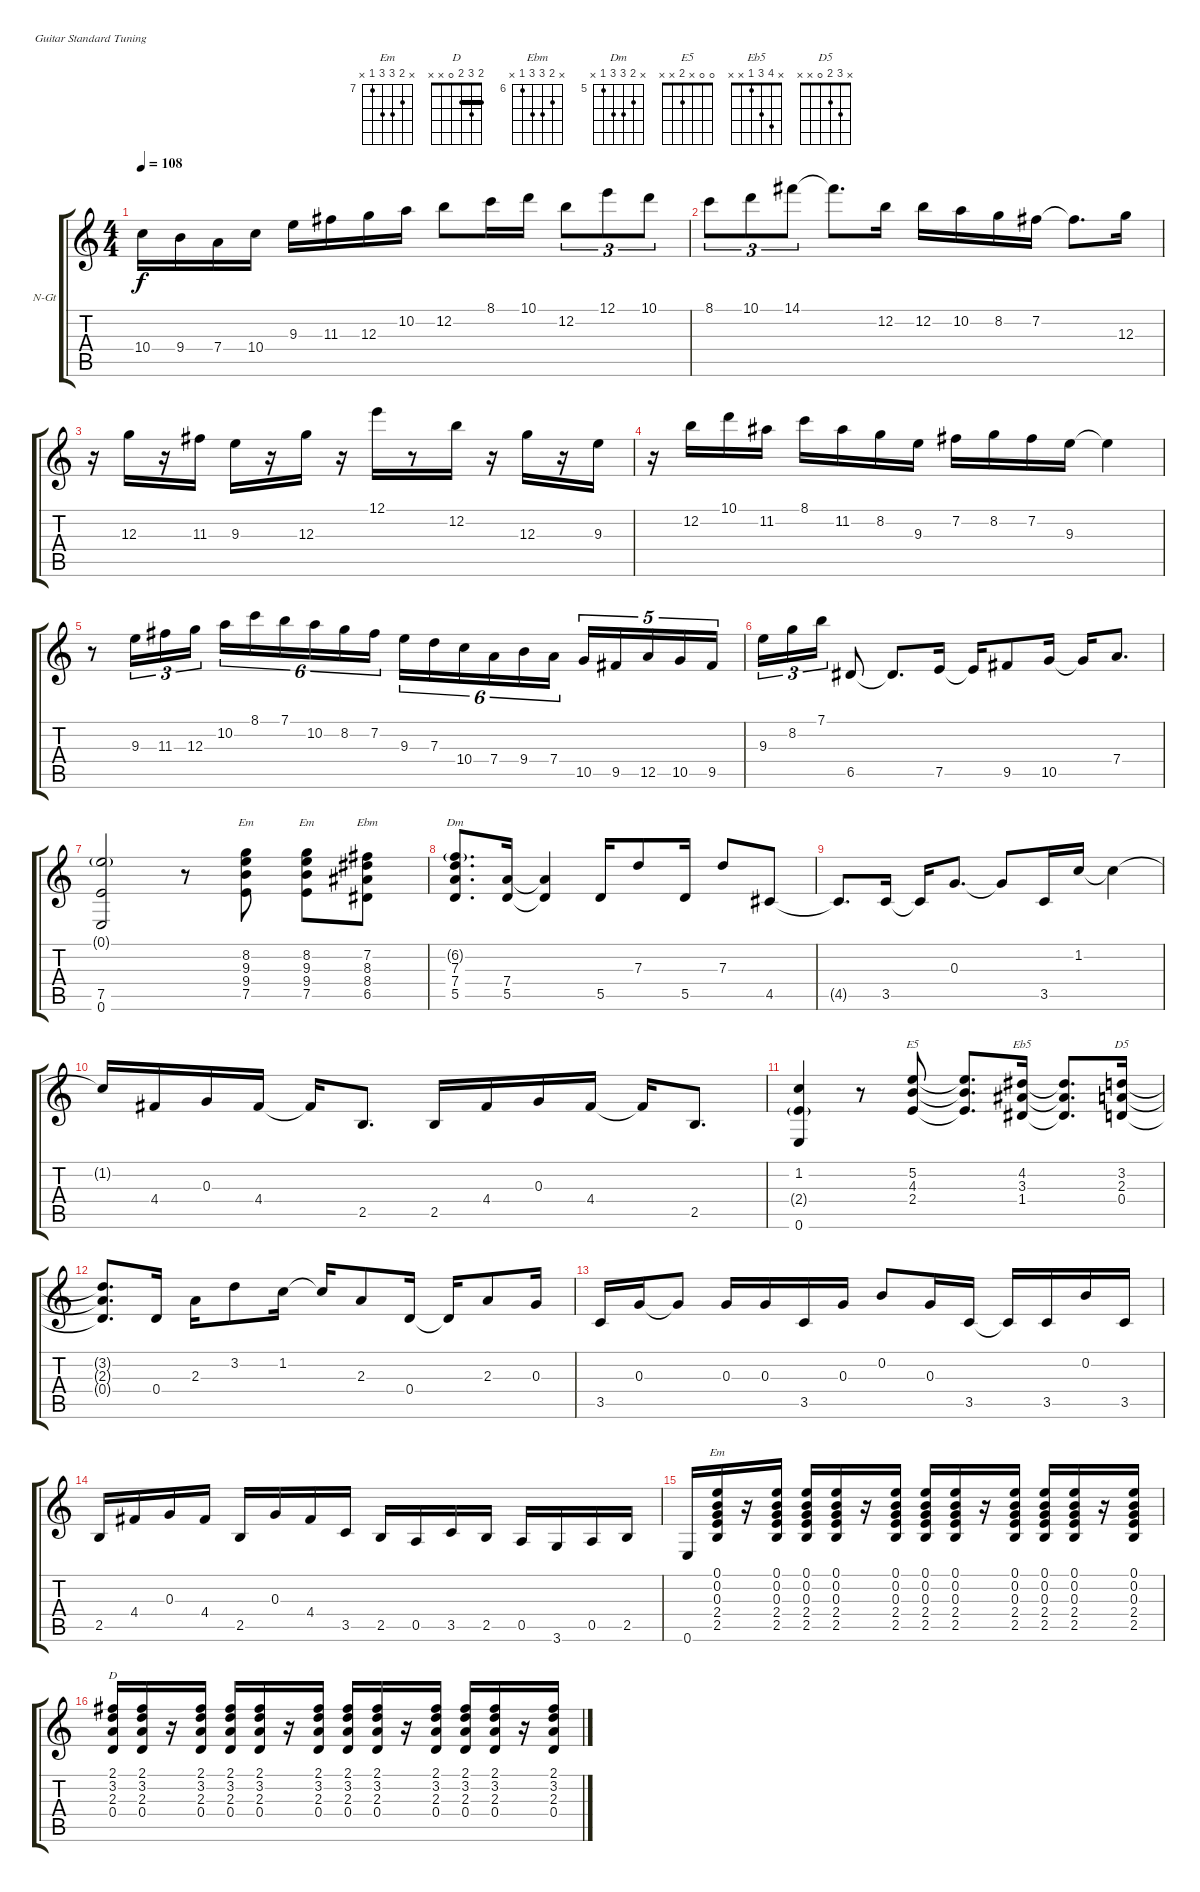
\bracketExtendMode groupsimilarinstruments
\firstSystemTrackNameOrientation horizontal
\otherSystemsTrackNameOrientation horizontal
\track ("Al Di Meola" "N-Gt") {instrument acousticguitarnylon}
\staff {score tabs}
\tuning (E4 B3 G3 D3 A2 E2)
\chord ("Em" 0 0 0 2 2 0) {showfingering false}
\chord ("Em" x 8 9 9 7 x) {firstfret 7 showfingering false}
\chord ("D" 2 3 2 0 x x) {showfingering false barre 2}
\chord ("Ebm" x 7 8 8 6 x) {firstfret 6 showfingering false}
\chord ("Dm" x 6 7 7 5 x) {firstfret 5 showfingering false}
\chord ("E5" 0 0 x 2 x x) {showfingering false}
\chord ("Eb5" x 4 3 1 x x) {showfingering false}
\chord ("D5" x 3 2 0 x x) {showfingering false}
\ts (4 4)
\tempo 108
\clef g2
\ks c
10.4{t}.16{dy f} 9.4.16 7.4.16 10.4.16 9.3.16 11.3.16 12.3.16 10.2.16 12.2.8 8.1.16 10.1.16 12.2.8{tu (3 2)} 12.1.8{tu (3 2)} 10.1.8{tu (3 2)} |
8.1.8{tu (3 2)} 10.1.8{tu (3 2)} 14.1.8{tu (3 2)} 14.1{t}.8{d} 12.2.16 12.2.16 10.2.16 8.2.16 7.2.16 7.2{t}.8{d} 12.3.16 |
r.16 12.3.16 r.16 11.3.16 9.3.16 r.16 12.3.16 r.16 12.1.16 r.8 12.2.16 r.16 12.3.16 r.16 9.3.16 |
r.16 12.2.16 10.1.16 11.2.16 8.1.16 11.2.16 8.2.16 9.3.16 7.2.16 8.2.16 7.2.16 9.3.16 9.3{t}.4 |
r.8 9.3.16{tu (3 2)} 11.3.16{tu (3 2)} 12.3.16{tu (3 2)} 10.2.16{tu (6 4)} 8.1.16{tu (6 4)} 7.1.16{tu (6 4)} 10.2.16{tu (6 4)} 8.2.16{tu (6 4)} 7.2.16{tu (6 4)} 9.3.16{tu (6 4)} 7.3.16{tu (6 4)} 10.4.16{tu (6 4)} 7.4.16{tu (6 4)} 9.4.16{tu (6 4)} 7.4.16{tu (6 4)} 10.5.16{tu (5 4)} 9.5.16{tu (5 4)} 12.5.16{tu (5 4)} 10.5.16{tu (5 4)} 9.5.16{tu (5 4)} |
9.3.16{tu (3 2)} 8.2.16{tu (3 2)} 7.1.16{tu (3 2)} 6.5.8 6.5{t}.8{d} 7.5.16 7.5{t}.16 9.5.8 10.5.16 10.5{t}.16 7.4.8{d} |
(0.1{g} 7.5 0.6).2 r.8 (8.2 9.3 9.4 7.5).8{ch "Em"} (8.2 9.3 9.4 7.5).8{ch "Em"} (7.2 8.3 8.4 6.5).8{ch "Ebm"} |
(6.2{g} 7.3 7.4 5.5).8{d ch "Dm"} (7.4 5.5).16 (7.4{t} 5.5{t}).4 5.5.16 7.3.8 5.5.16 7.3.8 4.5.8 |
4.5{t}.8{d} 3.5.16 3.5{t}.16 0.3.8{d} 0.3{t}.8 3.5.16 1.2.16 1.2{t}.4 |
1.2{t}.16 4.4.16 0.3.16 4.4.16 4.4{t}.16 2.5.8{d} 2.5.16 4.4.16 0.3.16 4.4.16 4.4{t}.16 2.5.8{d} |
(1.2 2.4{g} 0.6).4 r.8 (5.2 4.3 2.4).8{ch "E5"} (5.2{t} 4.3{t} 2.4{t}).8{d} (4.2 3.3 1.4).16{ch "Eb5"} (4.2{t} 3.3{t} 1.4{t}).8{d} (3.2 2.3 0.4).16{ch "D5"} |
(3.2{t} 2.3{t} 0.4{t}).8{d} 0.4.16 2.3.16 3.2.8 1.2.16 1.2{t}.16 2.3.8 0.4.16 0.4{t}.16 2.3.8 0.3.16 |
3.5.16 0.3.16 0.3{t}.8 0.3.16 0.3.16 3.5.16 0.3.16 0.2.8 0.3.16 3.5.16 3.5{t}.16 3.5.16 0.2.16 3.5.16 |
2.5.16 4.4.16 0.3.16 4.4.16 2.5.16 0.3.16 4.4.16 3.5.16 2.5.16 0.5.16 3.5.16 2.5.16 0.5.16 3.6.16 0.5.16 2.5.16 |
0.6.16 (0.1 0.2 0.3 2.4 2.5).16{ch "Em"} r.16 (0.1 0.2 0.3 2.4 2.5).16 (0.1 0.2 0.3 2.4 2.5).16 (0.1 0.2 0.3 2.4 2.5).16 r.16 (0.1 0.2 0.3 2.4 2.5).16 (0.1 0.2 0.3 2.4 2.5).16 (0.1 0.2 0.3 2.4 2.5).16 r.16 (0.1 0.2 0.3 2.4 2.5).16 (0.1 0.2 0.3 2.4 2.5).16 (0.1 0.2 0.3 2.4 2.5).16 r.16 (0.1 0.2 0.3 2.4 2.5).16 |
(2.1 3.2 2.3 0.4).16{ch "D"} (2.1 3.2 2.3 0.4).16 r.16 (2.1 3.2 2.3 0.4).16 (2.1 3.2 2.3 0.4).16 (2.1 3.2 2.3 0.4).16 r.16 (2.1 3.2 2.3 0.4).16 (2.1 3.2 2.3 0.4).16 (2.1 3.2 2.3 0.4).16 r.16 (2.1 3.2 2.3 0.4).16 (2.1 3.2 2.3 0.4).16 (2.1 3.2 2.3 0.4).16 r.16 (2.1 3.2 2.3 0.4).16
